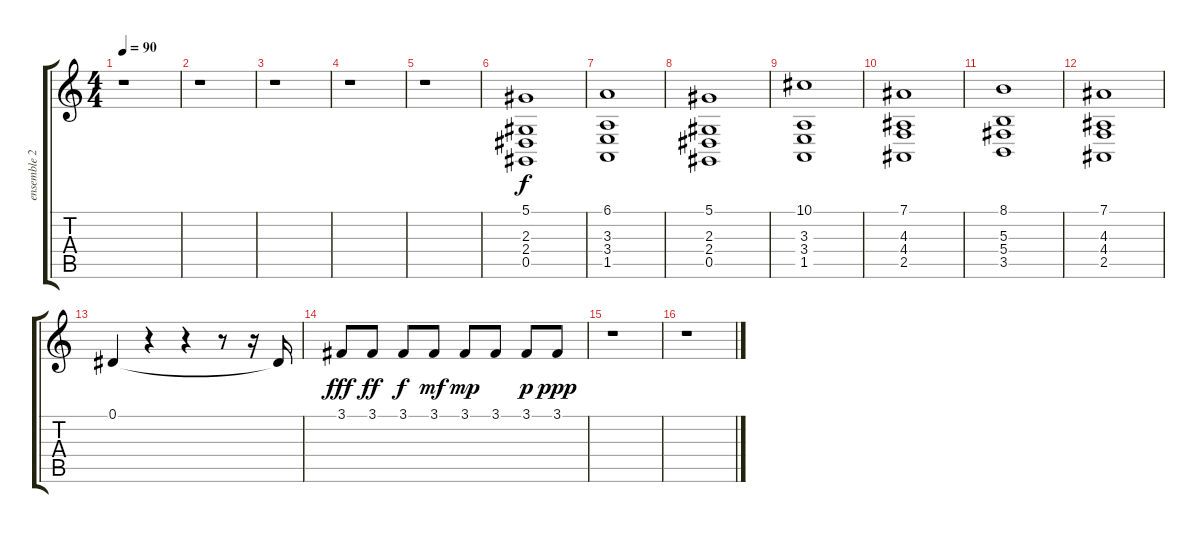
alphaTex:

\track ("ensemble 2" "ensemble 2") {instrument choiraahs}
\staff {score tabs}
\tuning (Eb4 Bb3 Gb3 Db3 Ab2 Eb2) {hide}
\ts (4 4)
\tempo 90
\clef g2
\ks c
r.1{dy mf} |
r.1 |
r.1 |
r.1 |
r.1 |
(5.1 2.3 2.4 0.5).1{dy f} |
(6.1 3.3 3.4 1.5).1 |
(5.1 2.3 2.4 0.5).1 |
(10.1 3.3 3.4 1.5).1 |
(7.1 4.3 4.4 2.5).1 |
(8.1 5.3 5.4 3.5).1 |
(7.1 4.3 4.4 2.5).1 |
0.1.4 r.4 r.4 r.8 r.16 0.1{t}.16 |
3.1.8{dy fff} 3.1.8{dy ff} 3.1.8{dy f} 3.1.8{dy mf} 3.1.8{dy mp} 3.1.8 3.1.8{dy p} 3.1.8{dy ppp} |
r.1 |
r.1
